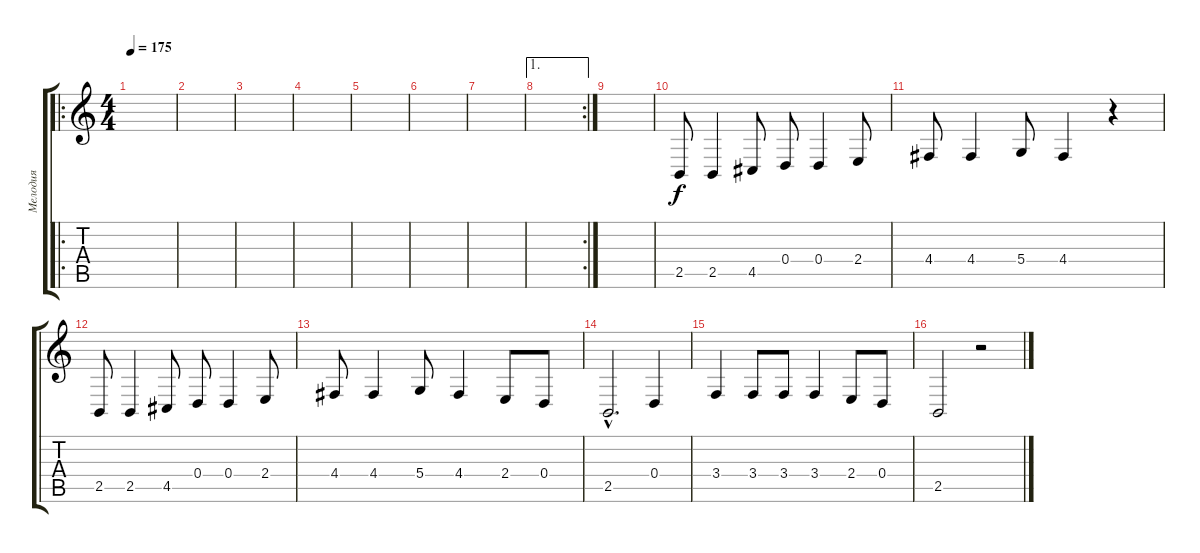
\track ("Мелодия" "Мелодия") {instrument choiraahs}
\staff {score tabs}
\tuning (E4 B3 G3 D3 A2 E2) {hide}
\ro
\ts (4 4)
\tempo 175
\clef g2
\ks c
|
|
|
|
|
|
|
\ae 1
\rc 2
|
|
2.5.8 2.5.4 4.5.8 0.4.8 0.4.4 2.4.8 |
4.4.8 4.4.4 5.4.8 4.4.4 r.4 |
2.5.8 2.5.4 4.5.8 0.4.8 0.4.4 2.4.8 |
4.4.8 4.4.4 5.4.8 4.4.4 2.4.8 0.4.8 |
2.5{hac}.2{d} 0.4.4 |
3.4.4 3.4.8 3.4.8 3.4.4 2.4.8 0.4.8 |
2.5.2 r.2
